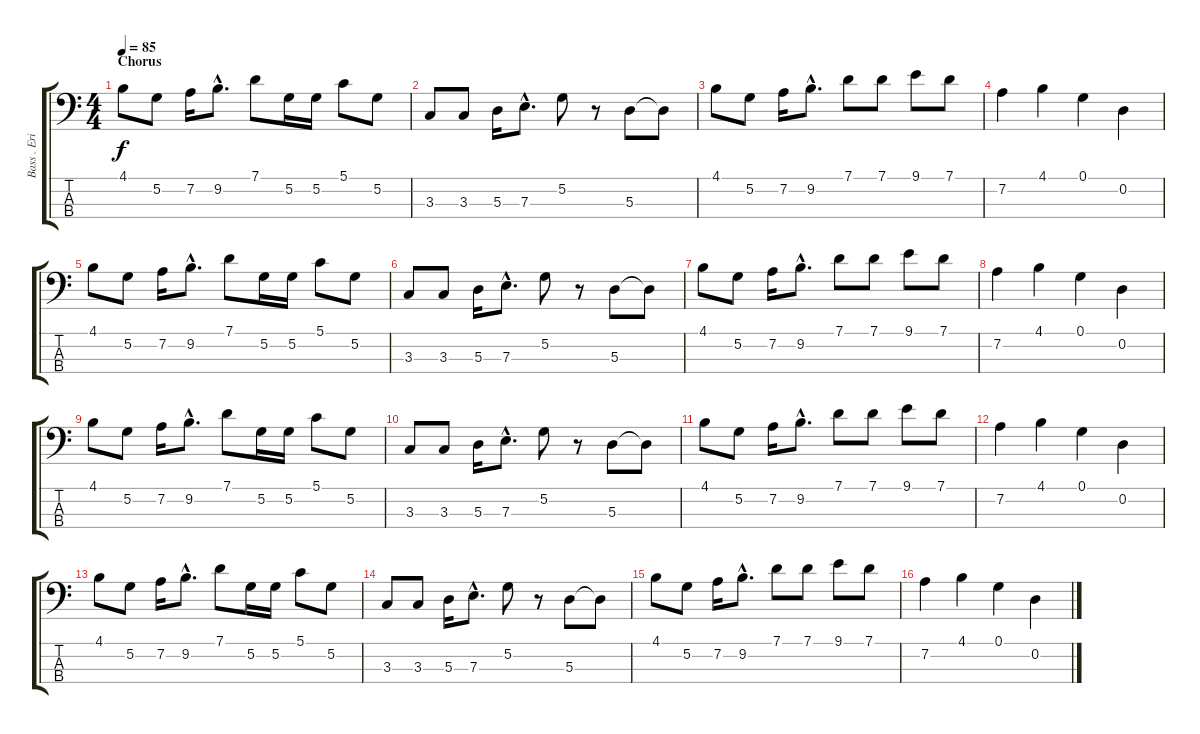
\track ("Bass . Eric Judy" "Bass . Eri") {instrument electricbassfinger}
\staff {score tabs}
\tuning (G2 D2 A1 E1) {hide}
\ts (4 4)
\section ("" "Chorus")
\tempo 85
\clef f4
\ks c
4.1.8{dy f} 5.2.8 7.2.16 9.2{hac}.8{d} 7.1.8 5.2.16 5.2.16 5.1.8 5.2.8 |
3.3.8 3.3.8 5.3.16 7.3{hac}.8{d} 5.2.8 r.8 5.3.8 5.3{t}.8 |
4.1.8 5.2.8 7.2.16 9.2{hac}.8{d} 7.1.8 7.1.8 9.1.8 7.1.8 |
7.2.4 4.1.4 0.1.4 0.2.4 |
4.1.8 5.2.8 7.2.16 9.2{hac}.8{d} 7.1.8 5.2.16 5.2.16 5.1.8 5.2.8 |
3.3.8 3.3.8 5.3.16 7.3{hac}.8{d} 5.2.8 r.8 5.3.8 5.3{t}.8 |
4.1.8 5.2.8 7.2.16 9.2{hac}.8{d} 7.1.8 7.1.8 9.1.8 7.1.8 |
7.2.4 4.1.4 0.1.4 0.2.4 |
4.1.8 5.2.8 7.2.16 9.2{hac}.8{d} 7.1.8 5.2.16 5.2.16 5.1.8 5.2.8 |
3.3.8 3.3.8 5.3.16 7.3{hac}.8{d} 5.2.8 r.8 5.3.8 5.3{t}.8 |
4.1.8 5.2.8 7.2.16 9.2{hac}.8{d} 7.1.8 7.1.8 9.1.8 7.1.8 |
7.2.4 4.1.4 0.1.4 0.2.4 |
4.1.8 5.2.8 7.2.16 9.2{hac}.8{d} 7.1.8 5.2.16 5.2.16 5.1.8 5.2.8 |
3.3.8 3.3.8 5.3.16 7.3{hac}.8{d} 5.2.8 r.8 5.3.8 5.3{t}.8 |
4.1.8 5.2.8 7.2.16 9.2{hac}.8{d} 7.1.8 7.1.8 9.1.8 7.1.8 |
7.2.4 4.1.4 0.1.4 0.2.4
